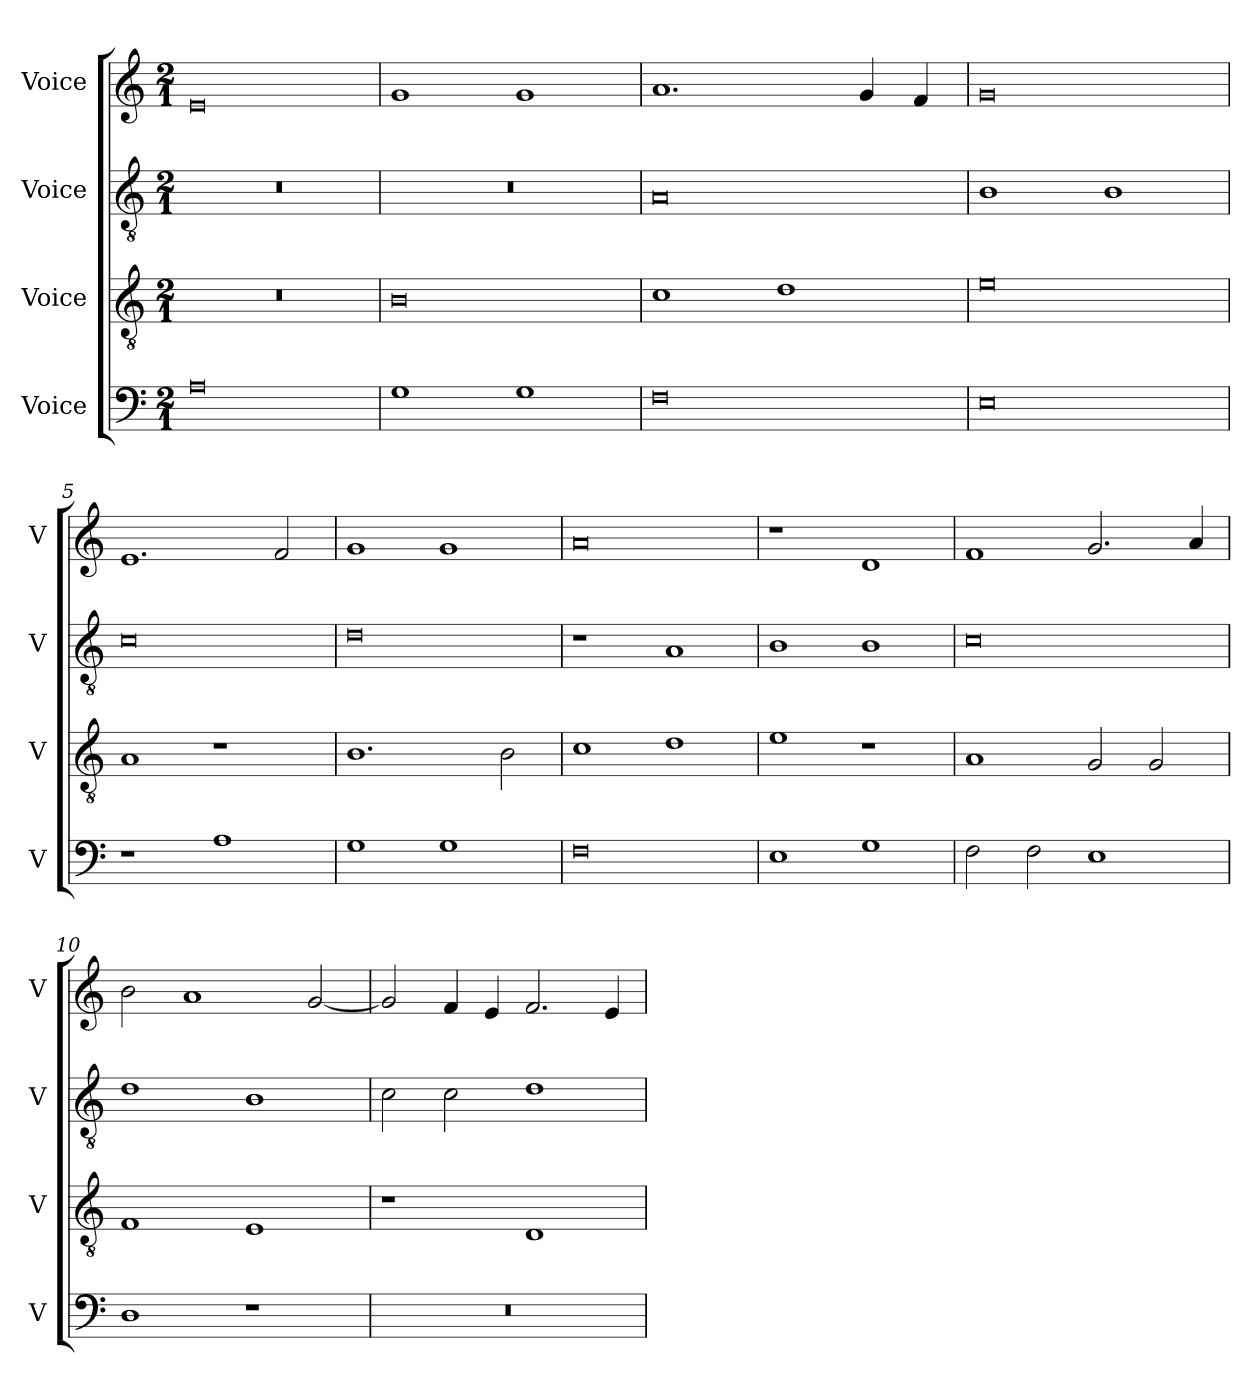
**kern	**kern	**kern	**kern
*part4	*part3	*part2	*part1
*staff4	*staff3	*staff2	*staff1
*I"Voice	*I"Voice	*I"Voice	*I"Voice
*I'V	*I'V	*I'V	*I'V
*clefF4	*clefGv2	*clefGv2	*clefG2
*k[]	*k[]	*k[]	*k[]
*M2/1	*M2/1	*M2/1	*M2/1
=1	=1	=1	=1
0A	0r	0r	0e
=2	=2	=2	=2
1G	0B	0r	1g
1G	.	.	1g
=3	=3	=3	=3
0F	1c	0A	1.a
.	1d	.	.
.	.	.	4g/
.	.	.	4f/
=4	=4	=4	=4
0E	0e	1B	0g
.	.	1B	.
=5	=5	=5	=5
1r	1A	0c	1.e
1A	1r	.	.
.	.	.	2f/
!!LO:LB:g=z
=6	=6	=6	=6
1G	1.B	0d	1g
1G	.	.	1g
.	2B\	.	.
=7	=7	=7	=7
0F	1c	1r	0a
.	1d	1A	.
=8	=8	=8	=8
1E	1e	1B	1r
1G	1r	1B	1d
=9	=9	=9	=9
2F\	1A	0c	1f
2F\	.	.	.
1E	2G/	.	2.g/
.	2G/	.	.
.	.	.	4a/
!!LO:LB:g=z
=10	=10	=10	=10
1D	1F	1d	2b\
.	.	.	1a
1r	1E	1B	.
.	.	.	[2g/
=11	=11	=11	=11
0r	1r	2c\	2g/]
.	.	2c\	4f/
.	.	.	4e/
.	1D	1d	2.f/
.	.	.	4e/
=	=	=	=
*-	*-	*-	*-
